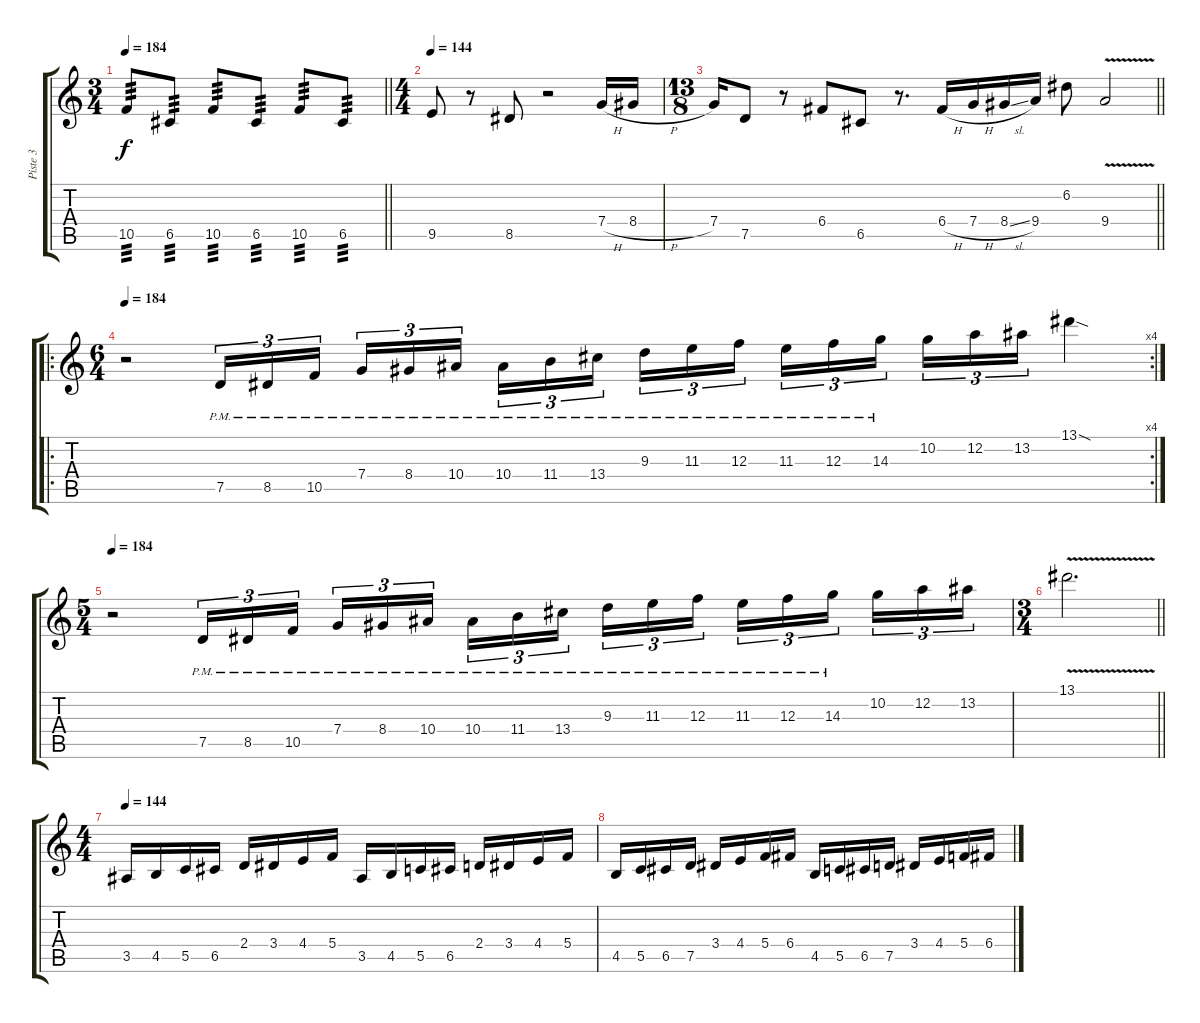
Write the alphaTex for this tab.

\track ("Piste 3" "Piste 3") {instrument distortionguitar}
\staff {score tabs}
\tuning (D4 A3 F3 C3 G2 D2) {hide}
\ts (3 4)
\tempo 184
\clef g2
\barLineRight lightlight
\ks c
10.5.8{tp 3 dy f} 6.5.8{tp 3} 10.5.8{tp 3} 6.5.8{tp 3} 10.5.8{tp 3} 6.5.8{tp 3} |
\ts (4 4)
\tempo 144
9.5.8 r.8 8.5.8 r.2 7.4{h}.16 8.4{h}.16 |
\ts (13 8)
\barLineRight lightlight
7.4.16 7.5.8 r.8 6.4.8 6.5.8 r.8{d} 6.4{h}.16 7.4{h}.16 8.4{sl}.16 9.4.16 6.2.8 9.4{v}.2 |
\ro
\rc 4
\ts (6 4)
\tempo 184
r.2 7.5{pm}.16{tu (3 2)} 8.5{pm}.16{tu (3 2)} 10.5{pm}.16{tu (3 2) beam splitsecondary} 7.4{pm}.16{tu (3 2)} 8.4{pm}.16{tu (3 2)} 10.4{pm}.16{tu (3 2)} 10.4{pm}.16{tu (3 2)} 11.4{pm}.16{tu (3 2)} 13.4{pm}.16{tu (3 2) beam splitsecondary} 9.3{pm}.16{tu (3 2)} 11.3{pm}.16{tu (3 2)} 12.3{pm}.16{tu (3 2) beam splitsecondary} 11.3{pm}.16{tu (3 2)} 12.3{pm}.16{tu (3 2)} 14.3{pm}.16{tu (3 2) beam splitsecondary} 10.2.16{tu (3 2)} 12.2.16{tu (3 2)} 13.2.16{tu (3 2)} 13.1{sod}.4 |
\ts (5 4)
\tempo 184
r.2 7.5{pm}.16{tu (3 2)} 8.5{pm}.16{tu (3 2)} 10.5{pm}.16{tu (3 2) beam splitsecondary} 7.4{pm}.16{tu (3 2)} 8.4{pm}.16{tu (3 2)} 10.4{pm}.16{tu (3 2)} 10.4{pm}.16{tu (3 2)} 11.4{pm}.16{tu (3 2)} 13.4{pm}.16{tu (3 2) beam splitsecondary} 9.3{pm}.16{tu (3 2)} 11.3{pm}.16{tu (3 2)} 12.3{pm}.16{tu (3 2)} 11.3{pm}.16{tu (3 2)} 12.3{pm}.16{tu (3 2)} 14.3{pm}.16{tu (3 2) beam splitsecondary} 10.2.16{tu (3 2)} 12.2.16{tu (3 2)} 13.2.16{tu (3 2)} |
\ts (3 4)
\barLineRight lightlight
13.1{v}.2{d} |
\ts (4 4)
\tempo 144
3.5.16 4.5.16 5.5.16 6.5.16 2.4.16 3.4.16 4.4.16 5.4.16 3.5.16 4.5.16 5.5.16 6.5.16 2.4.16 3.4.16 4.4.16 5.4.16 |
4.5.16 5.5.16 6.5.16 7.5.16 3.4.16 4.4.16 5.4.16 6.4.16 4.5.16 5.5.16 6.5.16 7.5.16 3.4.16 4.4.16 5.4.16 6.4.16
